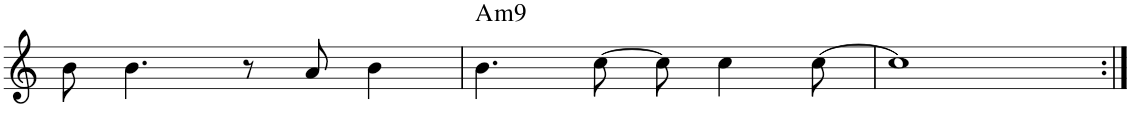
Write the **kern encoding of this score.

**kern	**harte
*part1	*part1
*staff1	*
*I"Piano	*
*I'Pno.	*
!!LO:PB:g=z
*clefG2	*
*k[]	*
*M4/4	*
=118	=118
8b\	.
4.b\	.
8r	.
8a/	.
4b\	.
=119	=119
!	!LO:H:kt=m9
4.b\	A:min9
[8cc\	.
8cc\]	.
4cc\	.
[8cc\	.
=120	=120
1cc]	.
=:|!	=:|!
*-	*-
